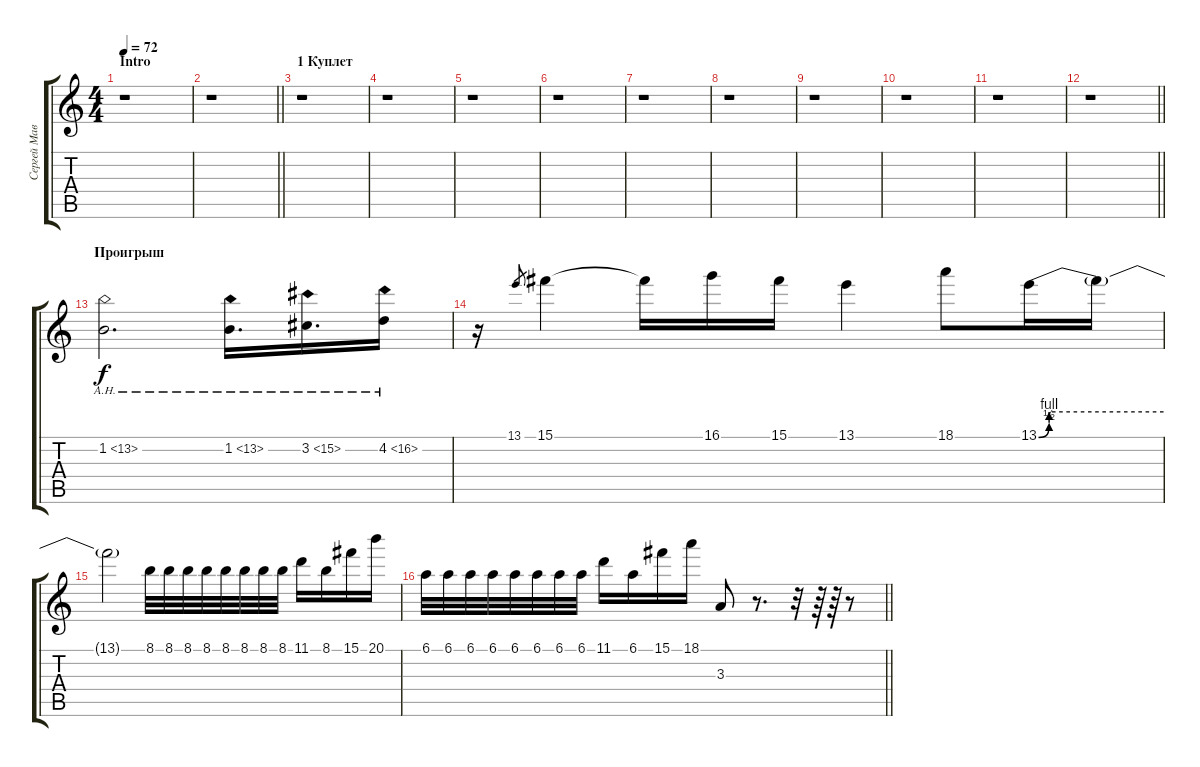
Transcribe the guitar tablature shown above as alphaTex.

\track ("Сергей Маврин (Solo)" "Сергей Мав") {instrument distortionguitar}
\staff {score tabs}
\tuning (Eb4 Bb3 Gb3 Db3 Ab2 Eb2) {hide}
\ts (4 4)
\section ("" "Intro")
\tempo 72
\clef g2
\ks c
r.1{dy f} |
\barLineRight lightlight
r.1 |
\section ("" "1 Куплет")
r.1 |
r.1 |
r.1 |
r.1 |
r.1 |
r.1 |
r.1 |
r.1 |
r.1 |
\barLineRight lightlight
r.1 |
\section ("" "Проигрыш")
1.2{ah 12}.2{d} 1.2{ah 12}.16{d} 3.2{ah 12}.16{d} 4.2{ah 12}.16 |
r.16 13.1.8{gr} 15.1.4 15.1{t}.16 16.1.16 15.1.16 13.1.4 18.1.8 13.1{be (custom 0 0 5 2 5 4 60 4)}.16 13.1{t}.16 |
13.1{t}.2 8.1.32 8.1.32 8.1.32 8.1.32 8.1.32 8.1.32 8.1.32 8.1.32 11.1.16 8.1.16 15.1.16 20.1.16 |
\barLineRight lightlight
6.1.32 6.1.32 6.1.32 6.1.32 6.1.32 6.1.32 6.1.32 6.1.32 11.1.16 6.1.16 15.1.16 18.1.16 3.3.8 r.8{d} r.32 r.64 r.64 r.8
